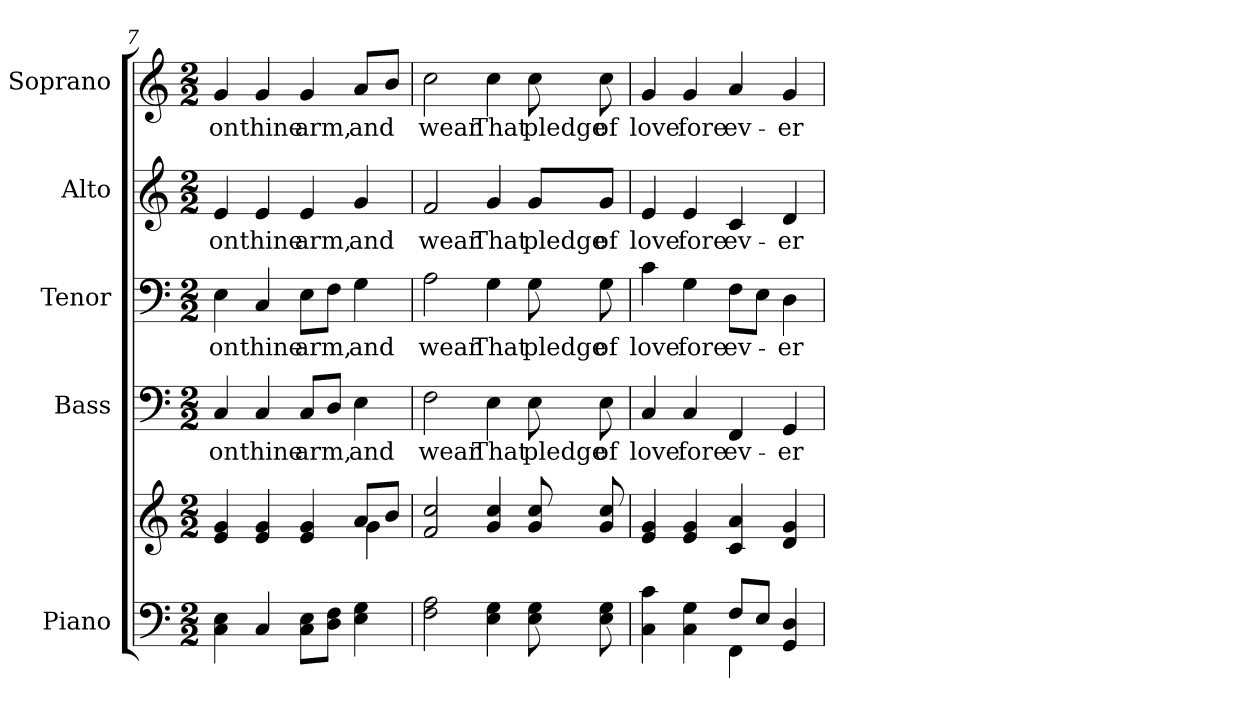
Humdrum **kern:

**kern	**kern	**kern	**text	**kern	**text	**kern	**text	**kern	**text
*part5	*part5	*part4	*part4	*part3	*part3	*part2	*part2	*part1	*part1
*staff6	*staff5	*staff4	*staff4	*staff3	*staff3	*staff2	*staff2	*staff1	*staff1
*I"Piano	*	*I"Bass	*	*I"Tenor	*	*I"Alto	*	*I"Soprano	*
*I'Pno.	*	*I'B.	*	*I'T.	*	*I'A.	*	*I'S.	*
*clefF4	*clefG2	*clefF4	*	*clefF4	*	*clefG2	*	*clefG2	*
*k[]	*k[]	*k[]	*	*k[]	*	*k[]	*	*k[]	*
*C:	*C:	*C:	*	*C:	*	*C:	*	*C:	*
*M2/2	*M2/2	*M2/2	*	*M2/2	*	*M2/2	*	*M2/2	*
=7	=7	=7	=7	=7	=7	=7	=7	=7	=7
*	*^	*	*	*	*	*	*	*	*
!	!	!	!	!LO:LY:b:color=#000000	!	!	!	!	!	!
!	!	!	!	!	!	!LO:LY:b:color=#000000	!	!	!	!
!	!	!	!	!	!	!	!	!LO:LY:b:color=#000000	!	!
!	!	!	!	!	!	!	!	!	!	!LO:LY:b:color=#000000
4Ci\ 4Ei	4ei/ 4gi	2ryy	4Ci/	-on	4Ei\	-on	4ei/	-on	4gi/	-on
!	!	!	!	!LO:LY:b:color=#000000	!	!	!	!	!	!
!	!	!	!	!	!	!LO:LY:b:color=#000000	!	!	!	!
!	!	!	!	!	!	!	!	!LO:LY:b:color=#000000	!	!
!	!	!	!	!	!	!	!	!	!	!LO:LY:b:color=#000000
4Ci/	4ei/ 4gi	.	4Ci/	thine	4Ci/	thine	4ei/	thine	4gi/	thine
!	!	!	!	!LO:LY:b:color=#000000	!	!	!	!	!	!
!	!	!	!	!	!	!LO:LY:b:color=#000000	!	!	!	!
!	!	!	!	!	!	!	!	!LO:LY:b:color=#000000	!	!
!	!	!	!	!	!	!	!	!	!	!LO:LY:b:color=#000000
8Ci\ 8EiL	4ei/ 4gi	4ryy	8Ci/L	arm,	8Ei\L	arm,	4ei/	arm,	4gi/	arm,
8Di\ 8FiJ	.	.	8Di/J	.	8Fi\J	.	.	.	.	.
!	!	!	!	!LO:LY:b:color=#000000	!	!	!	!	!	!
!	!	!	!	!	!	!LO:LY:b:color=#000000	!	!	!	!
!	!	!	!	!	!	!	!	!LO:LY:b:color=#000000	!	!
!	!	!	!	!	!	!	!	!	!	!LO:LY:b:color=#000000
4Ei\ 4Gi	8ai/L	4gi\	4Ei\	and	4Gi\	and	4gi/	and	8ai/L	and
.	8bi/J	.	.	.	.	.	.	.	8bi/J	.
*	*v	*v	*	*	*	*	*	*	*	*
=8	=8	=8	=8	=8	=8	=8	=8	=8	=8
!	!	!	!LO:LY:b:color=#000000	!	!	!	!	!	!
!	!	!	!	!	!LO:LY:b:color=#000000	!	!	!	!
!	!	!	!	!	!	!	!LO:LY:b:color=#000000	!	!
!	!	!	!	!	!	!	!	!	!LO:LY:b:color=#000000
2Fi\ 2Ai	2fi/ 2cci	2Fi\	wear	2Ai\	wear	2fi/	wear	2cci\	wear
!	!	!	!LO:LY:b:color=#000000	!	!	!	!	!	!
!	!	!	!	!	!LO:LY:b:color=#000000	!	!	!	!
!	!	!	!	!	!	!	!LO:LY:b:color=#000000	!	!
!	!	!	!	!	!	!	!	!	!LO:LY:b:color=#000000
4Ei\ 4Gi	4gi/ 4cci	4Ei\	That	4Gi\	That	4gi/	That	4cci\	That
!	!	!	!LO:LY:b:color=#000000	!	!	!	!	!	!
!	!	!	!	!	!LO:LY:b:color=#000000	!	!	!	!
!	!	!	!	!	!	!	!LO:LY:b:color=#000000	!	!
!	!	!	!	!	!	!	!	!	!LO:LY:b:color=#000000
8Ei\ 8Gi	8gi/ 8cci	8Ei\	pledge	8Gi\	pledge	8gi/L	pledge	8cci\	pledge
!	!	!	!LO:LY:b:color=#000000	!	!	!	!	!	!
!	!	!	!	!	!LO:LY:b:color=#000000	!	!	!	!
!	!	!	!	!	!	!	!LO:LY:b:color=#000000	!	!
!	!	!	!	!	!	!	!	!	!LO:LY:b:color=#000000
8Ei\ 8Gi	8gi/ 8cci	8Ei\	of	8Gi\	of	8gi/J	of	8cci\	of
=9	=9	=9	=9	=9	=9	=9	=9	=9	=9
*^	*	*	*	*	*	*	*	*	*
!	!	!	!	!LO:LY:b:color=#000000	!	!	!	!	!	!
!	!	!	!	!	!	!LO:LY:b:color=#000000	!	!	!	!
!	!	!	!	!	!	!	!	!LO:LY:b:color=#000000	!	!
!	!	!	!	!	!	!	!	!	!	!LO:LY:b:color=#000000
4Ci\ 4ci	2ryy	4ei/ 4gi	4Ci/	love	4ci\	love	4ei/	love	4gi/	love
!	!	!	!	!LO:LY:b:color=#000000	!	!	!	!	!	!
!	!	!	!	!	!	!LO:LY:b:color=#000000	!	!	!	!
!	!	!	!	!	!	!	!	!LO:LY:b:color=#000000	!	!
!	!	!	!	!	!	!	!	!	!	!LO:LY:b:color=#000000
4Ci\ 4Gi	.	4ei/ 4gi	4Ci/	fore	4Gi\	fore	4ei/	fore	4gi/	fore
!	!	!	!	!LO:LY:b:color=#000000	!	!	!	!	!	!
!	!	!	!	!	!	!LO:LY:b:color=#000000	!	!	!	!
!	!	!	!	!	!	!	!	!LO:LY:b:color=#000000	!	!
!	!	!	!	!	!	!	!	!	!	!LO:LY:b:color=#000000
8Fi/L	4FFi\	4ci/ 4ai	4FFi/	ev-	8Fi\L	ev-	4ci/	ev-	4ai/	ev-
8Ei/J	.	.	.	.	8Ei\J	.	.	.	.	.
!	!	!	!	!LO:LY:b:color=#000000	!	!	!	!	!	!
!	!	!	!	!	!	!LO:LY:b:color=#000000	!	!	!	!
!	!	!	!	!	!	!	!	!LO:LY:b:color=#000000	!	!
!	!	!	!	!	!	!	!	!	!	!LO:LY:b:color=#000000
4GGi/ 4Di	4ryy	4di/ 4gi	4GGi/	-er	4Di\	-er	4di/	-er	4gi/	-er
*v	*v	*	*	*	*	*	*	*	*	*
=	=	=	=	=	=	=	=	=	=
*-	*-	*-	*-	*-	*-	*-	*-	*-	*-
